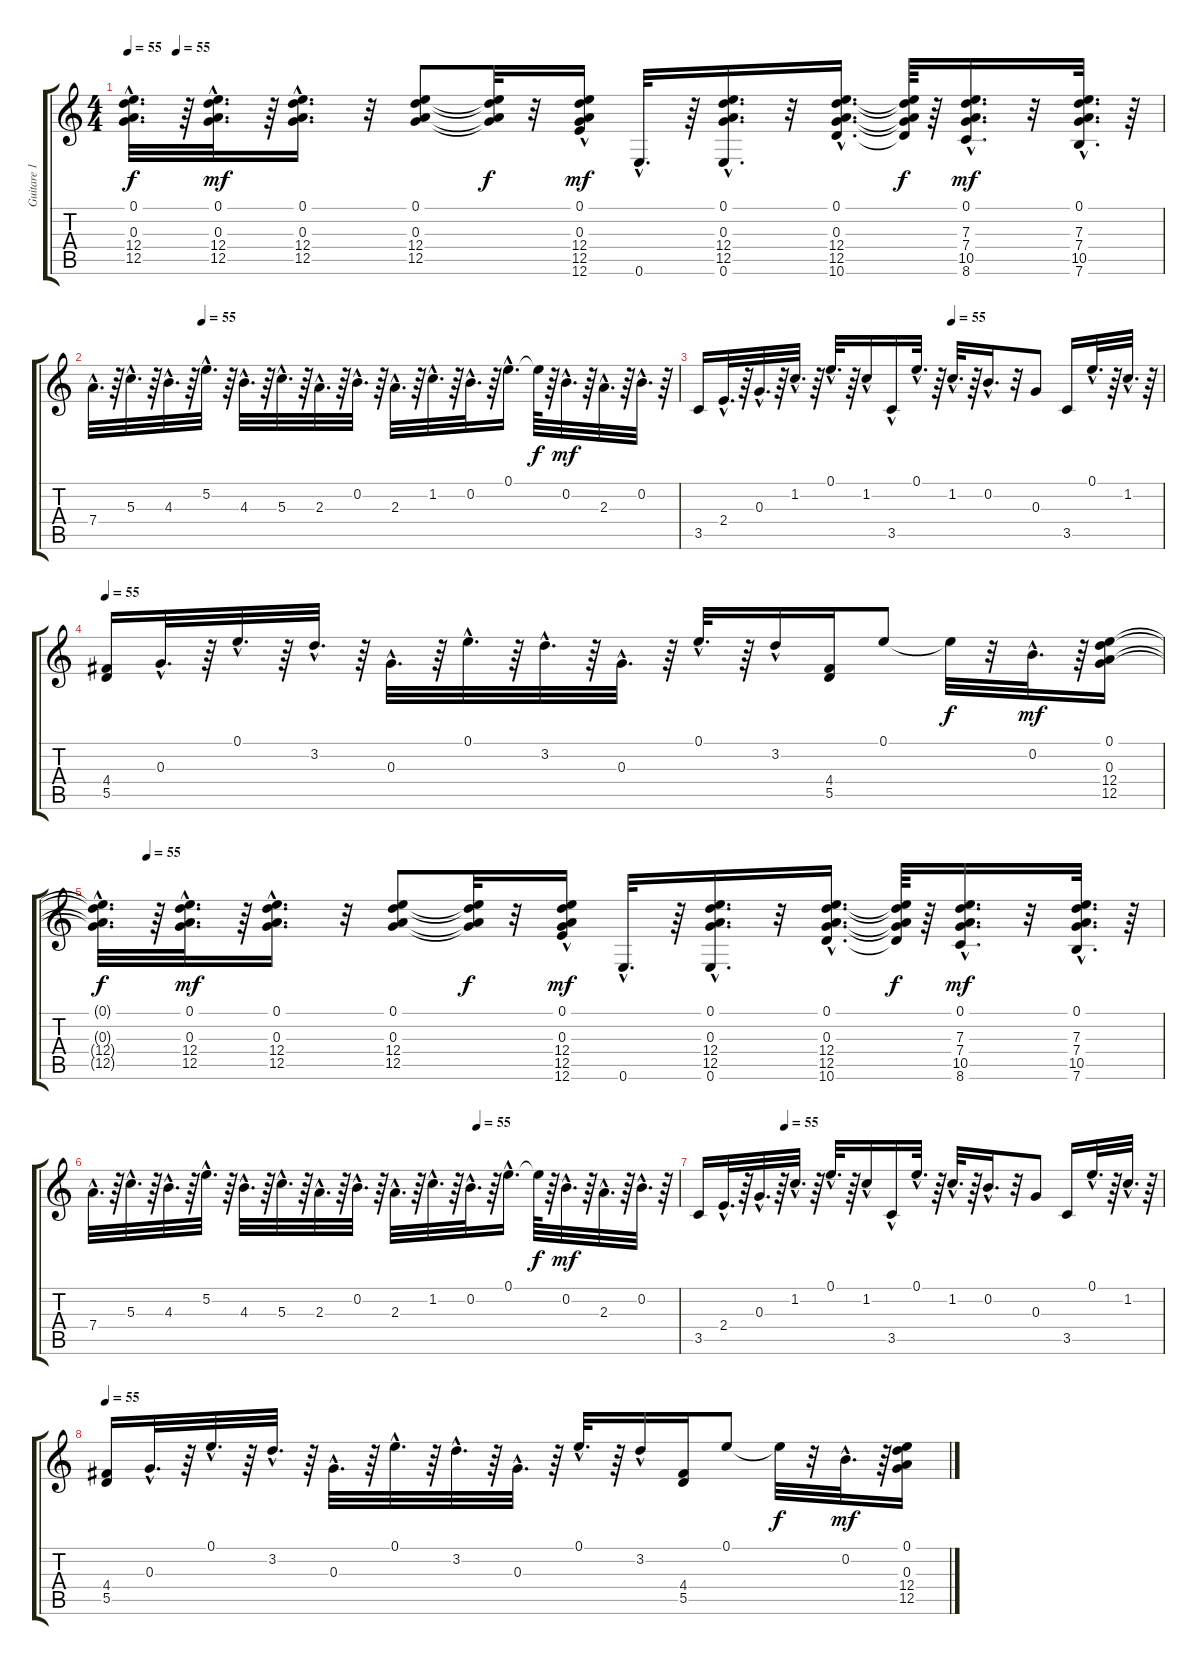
\track ("Guitare 1" "Guitare 1") {instrument acousticguitarnylon}
\staff {score tabs}
\tuning (E4 B3 G3 D3 A2 E2) {hide}
\ts (4 4)
\tempo 55
\tempo (55 0.046875)
\clef g2
\ks c
(0.1{hac t} 0.3{hac t} 12.4{hac t} 12.5{hac t}).32{d dy f} r.64 (0.1{hac} 0.3{hac} 12.4{hac} 12.5{hac}).32{d dy mf} r.64 (0.1{hac} 0.3{hac} 12.4{hac} 12.5{hac}).16{d} r.32 (0.1 0.3 12.4 12.5).8 (0.1{t} 0.3{t} 12.4{t} 12.5{t}).32{dy f} r.32 (0.1{hac} 0.3{hac} 12.4{hac} 12.5{hac} 12.6{hac}).16{dy mf} 0.6{hac}.32{d} r.64 (0.1{hac} 0.3{hac} 12.4{hac} 12.5{hac} 0.6{hac}).16{d} r.32 (0.1{hac} 0.3{hac} 12.4{hac} 12.5{hac} 10.6{hac}).16{d} (0.1{t} 0.3{t} 12.4{t} 12.5{t} 10.6{t}).64{dy f} r.64 (0.1{hac} 7.3{hac} 7.4{hac} 10.5{hac} 8.6{hac}).16{d dy mf} r.32 (0.1{hac} 7.3{hac} 7.4{hac} 10.5{hac} 7.6{hac}).32{d} r.64 |
\tempo (55 0.1875)
7.4{hac}.32{d} r.64 5.3{hac}.32{d} r.64 4.3{hac}.32{d} r.64 5.2{hac}.32{d} r.64 4.3{hac}.32{d} r.64 5.3{hac}.32{d} r.64 2.3{hac}.32{d} r.64 0.2{hac}.32{d} r.64 2.3{hac}.32{d} r.64 1.2{hac}.32{d} r.64 0.2{hac}.32{d} r.64 0.1{hac}.16{d} 0.1{t}.64{dy f} r.64 0.2{hac}.32{d dy mf} r.64 2.3{hac}.32{d} r.64 0.2{hac}.32{d} r.64 |
\tempo (55 0.546875)
3.5.16 2.4{hac}.32{d} r.64 0.3{hac}.32{d} r.64 1.2{hac}.32{d} r.64 0.1{hac}.32{d} r.64 1.2{hac}.16 3.5{hac}.16 0.1{hac}.32{d} r.64 1.2{hac}.32{d} r.64 0.2{hac}.16{d} r.32 0.3.8 3.5.16 0.1{hac}.32{d} r.64 1.2{hac}.32{d} r.64 |
\tempo 55
(4.4 5.5).16 0.3{hac}.32{d} r.64 0.1{hac}.32{d} r.64 3.2{hac}.32{d} r.64 0.3{hac}.32{d} r.64 0.1{hac}.32{d} r.64 3.2{hac}.32{d} r.64 0.3{hac}.32{d} r.64 0.1{hac}.32{d} r.64 3.2{hac}.16 (4.4 5.5).16 0.1.8 0.1{t}.32{dy f} r.32 0.2{hac}.32{d dy mf} r.64 (0.1 0.3 12.4 12.5).16 |
\tempo (55 0.046875)
(0.1{hac t} 0.3{hac t} 12.4{hac t} 12.5{hac t}).32{d dy f} r.64 (0.1{hac} 0.3{hac} 12.4{hac} 12.5{hac}).32{d dy mf} r.64 (0.1{hac} 0.3{hac} 12.4{hac} 12.5{hac}).16{d} r.32 (0.1 0.3 12.4 12.5).8 (0.1{t} 0.3{t} 12.4{t} 12.5{t}).32{dy f} r.32 (0.1{hac} 0.3{hac} 12.4{hac} 12.5{hac} 12.6{hac}).16{dy mf} 0.6{hac}.32{d} r.64 (0.1{hac} 0.3{hac} 12.4{hac} 12.5{hac} 0.6{hac}).16{d} r.32 (0.1{hac} 0.3{hac} 12.4{hac} 12.5{hac} 10.6{hac}).16{d} (0.1{t} 0.3{t} 12.4{t} 12.5{t} 10.6{t}).64{dy f} r.64 (0.1{hac} 7.3{hac} 7.4{hac} 10.5{hac} 8.6{hac}).16{d dy mf} r.32 (0.1{hac} 7.3{hac} 7.4{hac} 10.5{hac} 7.6{hac}).32{d} r.64 |
\tempo (55 0.65625)
7.4{hac}.32{d} r.64 5.3{hac}.32{d} r.64 4.3{hac}.32{d} r.64 5.2{hac}.32{d} r.64 4.3{hac}.32{d} r.64 5.3{hac}.32{d} r.64 2.3{hac}.32{d} r.64 0.2{hac}.32{d} r.64 2.3{hac}.32{d} r.64 1.2{hac}.32{d} r.64 0.2{hac}.32{d} r.64 0.1{hac}.16{d} 0.1{t}.64{dy f} r.64 0.2{hac}.32{d dy mf} r.64 2.3{hac}.32{d} r.64 0.2{hac}.32{d} r.64 |
\tempo (55 0.1875)
3.5.16 2.4{hac}.32{d} r.64 0.3{hac}.32{d} r.64 1.2{hac}.32{d} r.64 0.1{hac}.32{d} r.64 1.2{hac}.16 3.5{hac}.16 0.1{hac}.32{d} r.64 1.2{hac}.32{d} r.64 0.2{hac}.16{d} r.32 0.3.8 3.5.16 0.1{hac}.32{d} r.64 1.2{hac}.32{d} r.64 |
\tempo 55
(4.4 5.5).16 0.3{hac}.32{d} r.64 0.1{hac}.32{d} r.64 3.2{hac}.32{d} r.64 0.3{hac}.32{d} r.64 0.1{hac}.32{d} r.64 3.2{hac}.32{d} r.64 0.3{hac}.32{d} r.64 0.1{hac}.32{d} r.64 3.2{hac}.16 (4.4 5.5).16 0.1.8 0.1{t}.32{dy f} r.32 0.2{hac}.32{d dy mf} r.64 (0.1 0.3 12.4 12.5).16
